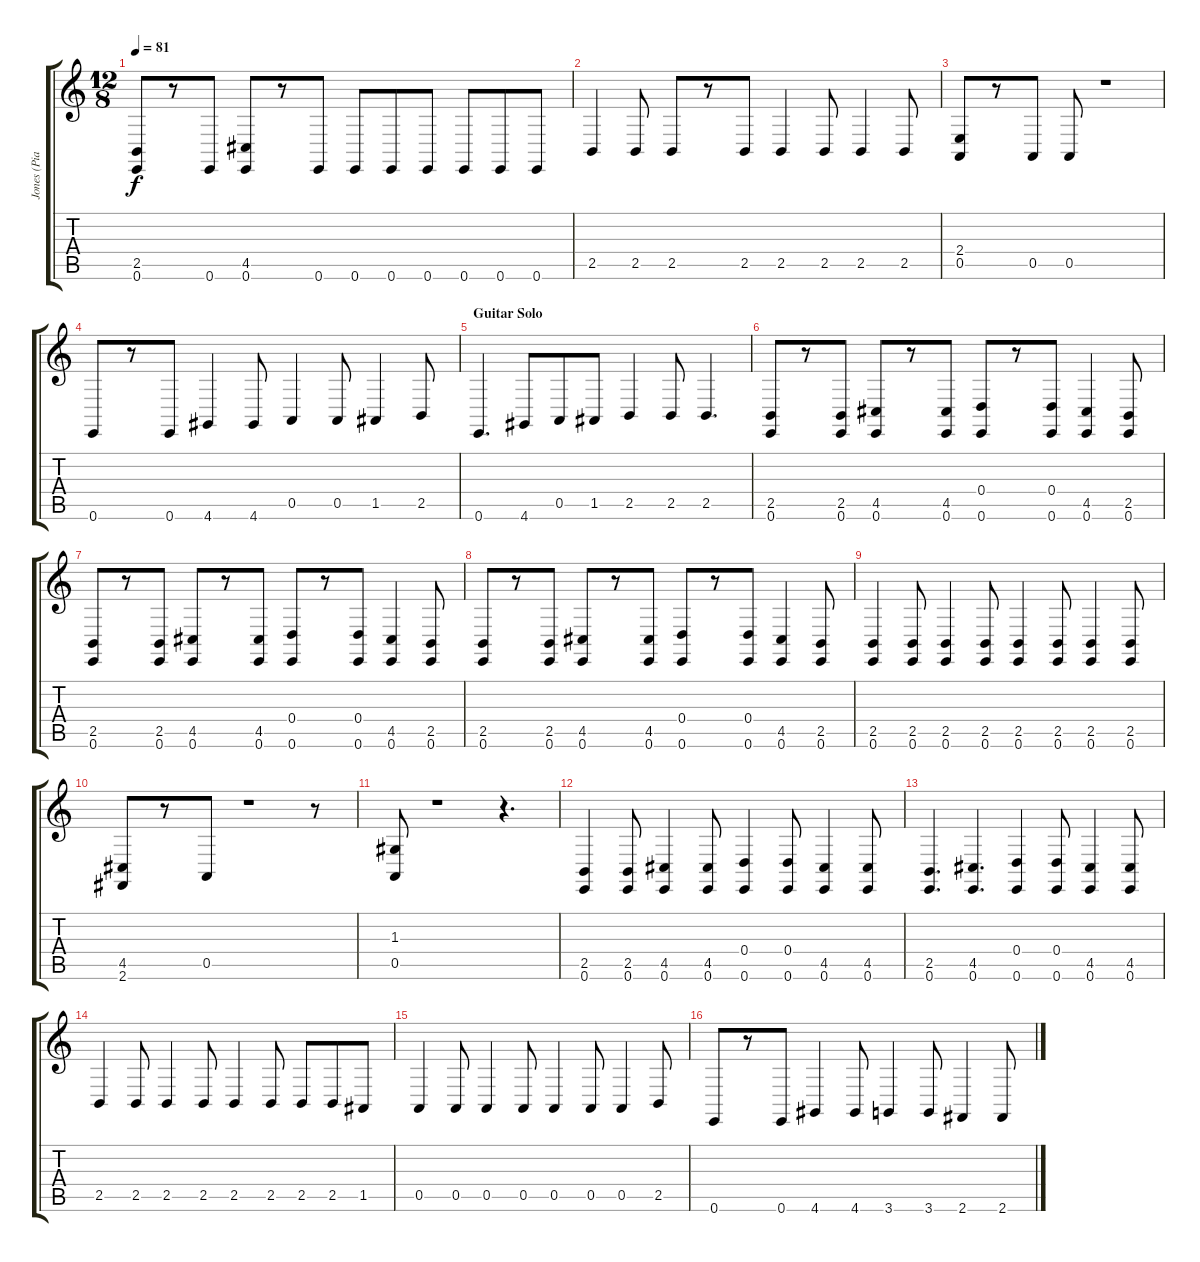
\track ("Jones (Piano 2)" "Jones (Pia") {instrument electricpiano1}
\staff {score tabs}
\tuning (E4 B3 G3 D3 A2 E2) {hide}
\ts (12 8)
\tempo 81
\clef g2
\ks c
(2.5 0.6).8{dy f} r.8 0.6.8 (4.5 0.6).8 r.8 0.6.8 0.6.8 0.6.8 0.6.8 0.6.8 0.6.8 0.6.8 |
2.5.4 2.5.8 2.5.8 r.8 2.5.8 2.5.4 2.5.8 2.5.4 2.5.8 |
(2.4 0.5).8 r.8 0.5.8 0.5.8 r.1 |
0.6.8 r.8 0.6.8 4.6.4 4.6.8 0.5.4 0.5.8 1.5.4 2.5.8 |
\section ("" "Guitar Solo")
0.6.4{d} 4.6.8 0.5.8 1.5.8 2.5.4 2.5.8 2.5.4{d} |
(2.5 0.6).8 r.8 (2.5 0.6).8 (4.5 0.6).8 r.8 (4.5 0.6).8 (0.4 0.6).8 r.8 (0.4 0.6).8 (4.5 0.6).4 (2.5 0.6).8 |
(2.5 0.6).8 r.8 (2.5 0.6).8 (4.5 0.6).8 r.8 (4.5 0.6).8 (0.4 0.6).8 r.8 (0.4 0.6).8 (4.5 0.6).4 (2.5 0.6).8 |
(2.5 0.6).8 r.8 (2.5 0.6).8 (4.5 0.6).8 r.8 (4.5 0.6).8 (0.4 0.6).8 r.8 (0.4 0.6).8 (4.5 0.6).4 (2.5 0.6).8 |
(2.5 0.6).4 (2.5 0.6).8 (2.5 0.6).4 (2.5 0.6).8 (2.5 0.6).4 (2.5 0.6).8 (2.5 0.6).4 (2.5 0.6).8 |
(4.5 2.6).8 r.8 0.5.8 r.1 r.8 |
(1.3 0.5).8 r.1 r.4{d} |
(2.5 0.6).4 (2.5 0.6).8 (4.5 0.6).4 (4.5 0.6).8 (0.4 0.6).4 (0.4 0.6).8 (4.5 0.6).4 (4.5 0.6).8 |
(2.5 0.6).4{d} (4.5 0.6).4{d} (0.4 0.6).4 (0.4 0.6).8 (4.5 0.6).4 (4.5 0.6).8 |
2.5.4 2.5.8 2.5.4 2.5.8 2.5.4 2.5.8 2.5.8 2.5.8 1.5.8 |
0.5.4 0.5.8 0.5.4 0.5.8 0.5.4 0.5.8 0.5.4 2.5.8 |
0.6.8 r.8 0.6.8 4.6.4 4.6.8 3.6.4 3.6.8 2.6.4 2.6.8
